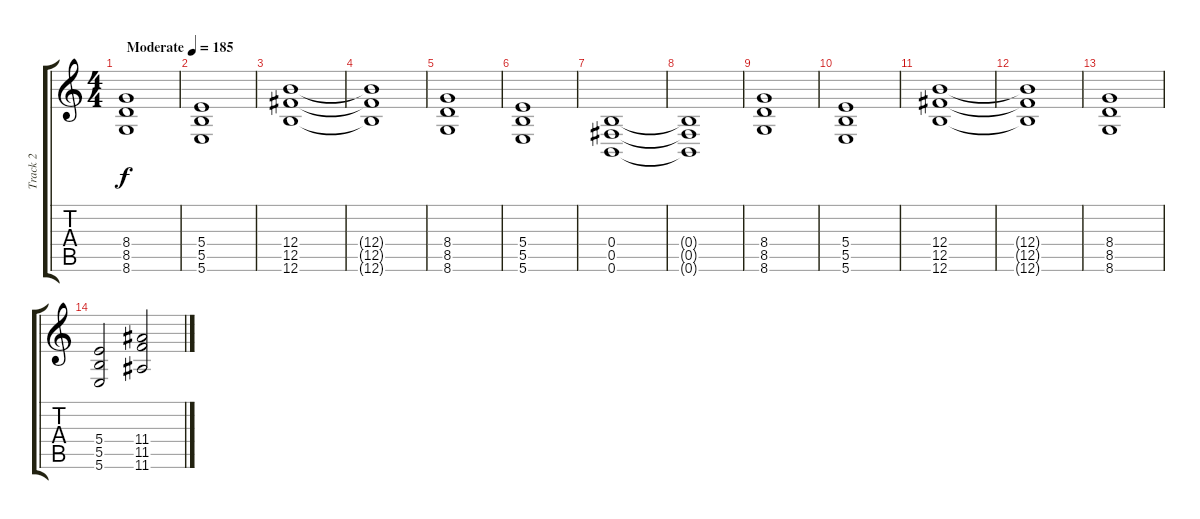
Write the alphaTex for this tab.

\track ("Track 2" "Track 2") {instrument distortionguitar}
\staff {score tabs}
\tuning (Db4 Ab3 E3 B2 Gb2 B1) {hide}
\ts (4 4)
\tempo (185 "Moderate")
\clef g2
\ks c
(8.4 8.5 8.6).1{dy f instrument distortionguitar} |
(5.4 5.5 5.6).1 |
(12.4 12.5 12.6).1 |
(12.4{t} 12.5{t} 12.6{t}).1 |
(8.4 8.5 8.6).1 |
(5.4 5.5 5.6).1 |
(0.4 0.5 0.6).1 |
(0.4{t} 0.5{t} 0.6{t}).1 |
(8.4 8.5 8.6).1 |
(5.4 5.5 5.6).1 |
(12.4 12.5 12.6).1 |
(12.4{t} 12.5{t} 12.6{t}).1 |
(8.4 8.5 8.6).1 |
(5.4 5.5 5.6).2 (11.4 11.5 11.6).2
